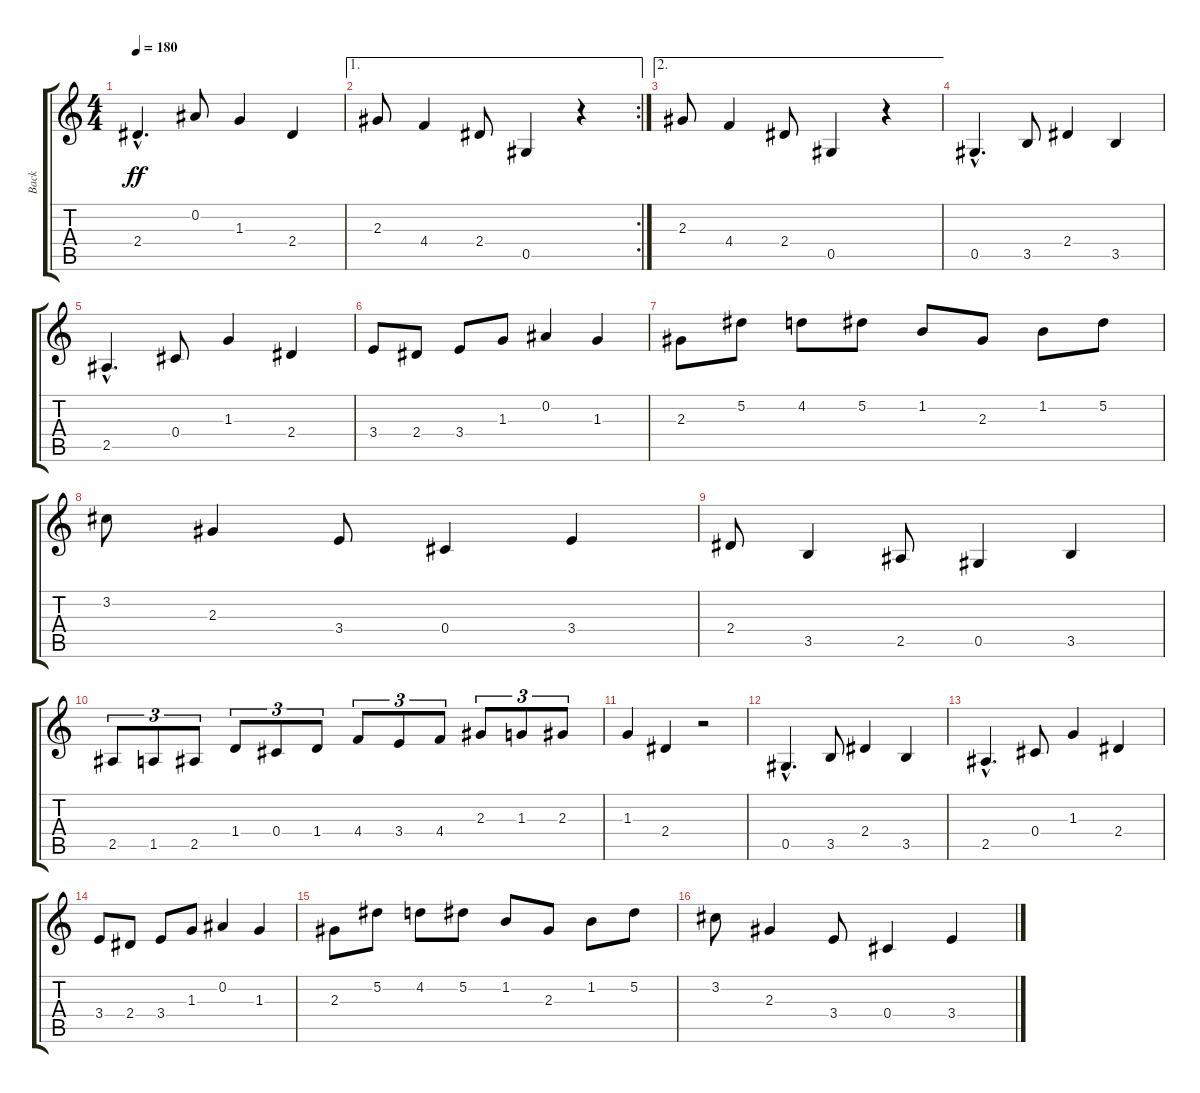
\track ("Back" "Back") {instrument acousticguitarsteel}
\staff {score tabs}
\tuning (Eb4 Bb3 Gb3 Db3 Ab2 Eb2) {hide}
\ts (4 4)
\tempo 180
\clef g2
\ks c
2.4{hac}.4{d dy ff} 0.2.8 1.3.4 2.4.4 |
\ae 1
\rc 2
2.3.8 4.4.4 2.4.8 0.5.4 r.4 |
\ae 2
2.3.8 4.4.4 2.4.8 0.5.4 r.4 |
0.5{hac}.4{d} 3.5.8 2.4.4 3.5.4 |
2.5{hac}.4{d} 0.4.8 1.3.4 2.4.4 |
3.4.8 2.4.8 3.4.8 1.3.8 0.2.4 1.3.4 |
2.3.8 5.2.8 4.2.8 5.2.8 1.2.8 2.3.8 1.2.8 5.2.8 |
3.2.8 2.3.4 3.4.8 0.4.4 3.4.4 |
2.4.8 3.5.4 2.5.8 0.5.4 3.5.4 |
2.5.8{tu (3 2)} 1.5.8{tu (3 2)} 2.5.8{tu (3 2)} 1.4.8{tu (3 2)} 0.4.8{tu (3 2)} 1.4.8{tu (3 2)} 4.4.8{tu (3 2)} 3.4.8{tu (3 2)} 4.4.8{tu (3 2)} 2.3.8{tu (3 2)} 1.3.8{tu (3 2)} 2.3.8{tu (3 2)} |
1.3.4 2.4.4 r.2 |
0.5{hac}.4{d} 3.5.8 2.4.4 3.5.4 |
2.5{hac}.4{d} 0.4.8 1.3.4 2.4.4 |
3.4.8 2.4.8 3.4.8 1.3.8 0.2.4 1.3.4 |
2.3.8 5.2.8 4.2.8 5.2.8 1.2.8 2.3.8 1.2.8 5.2.8 |
3.2.8 2.3.4 3.4.8 0.4.4 3.4.4
